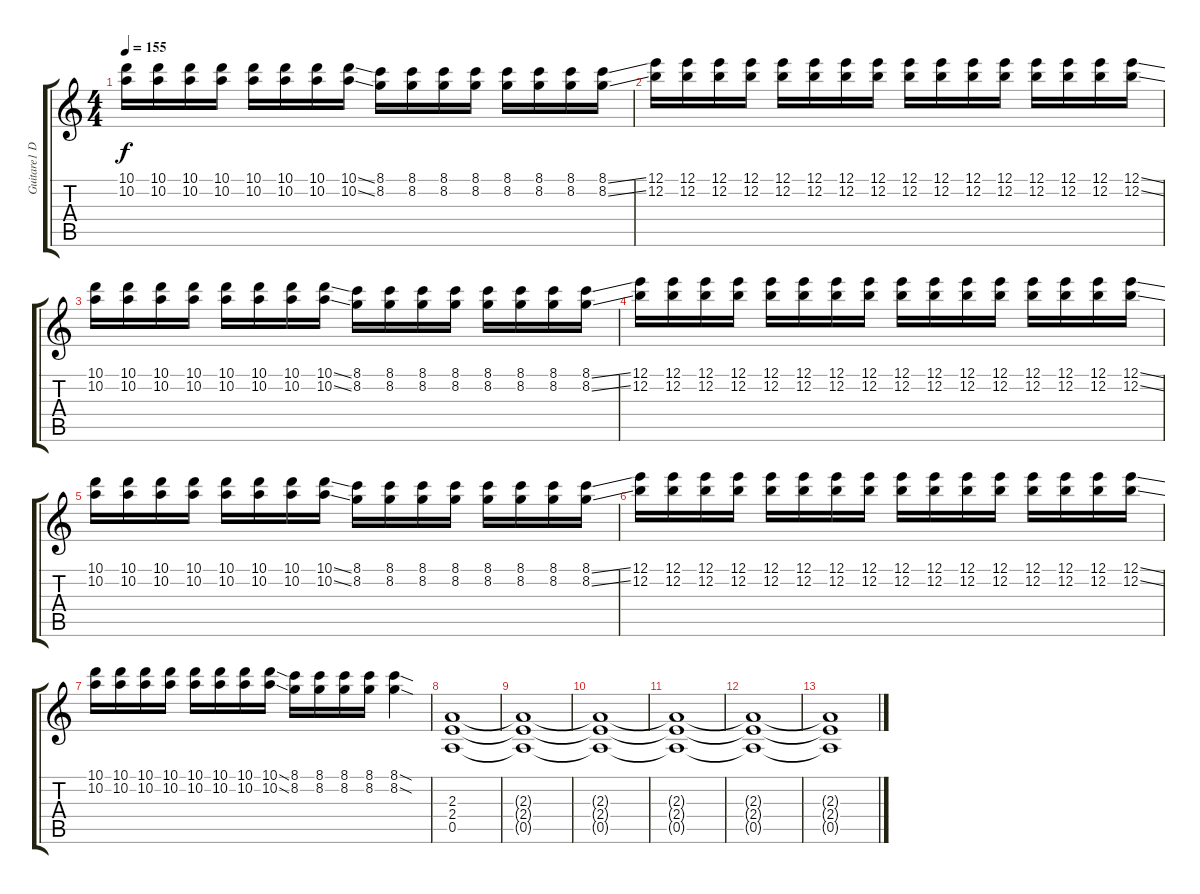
\track ("Guitare1 Dr-D" "Guitare1 D") {instrument distortionguitar}
\staff {score tabs}
\tuning (E4 B3 G3 D3 A2 D2) {hide}
\ts (4 4)
\tempo 155
\clef g2
\ks c
(10.1 10.2).16{dy f} (10.1 10.2).16 (10.1 10.2).16 (10.1 10.2).16 (10.1 10.2).16 (10.1 10.2).16 (10.1 10.2).16 (10.1{ss} 10.2{ss}).16 (8.1 8.2).16 (8.1 8.2).16 (8.1 8.2).16 (8.1 8.2).16 (8.1 8.2).16 (8.1 8.2).16 (8.1 8.2).16 (8.1{ss} 8.2{ss}).16 |
(12.1 12.2).16 (12.1 12.2).16 (12.1 12.2).16 (12.1 12.2).16 (12.1 12.2).16 (12.1 12.2).16 (12.1 12.2).16 (12.1 12.2).16 (12.1 12.2).16 (12.1 12.2).16 (12.1 12.2).16 (12.1 12.2).16 (12.1 12.2).16 (12.1 12.2).16 (12.1 12.2).16 (12.1{ss} 12.2{ss}).16 |
(10.1 10.2).16 (10.1 10.2).16 (10.1 10.2).16 (10.1 10.2).16 (10.1 10.2).16 (10.1 10.2).16 (10.1 10.2).16 (10.1{ss} 10.2{ss}).16 (8.1 8.2).16 (8.1 8.2).16 (8.1 8.2).16 (8.1 8.2).16 (8.1 8.2).16 (8.1 8.2).16 (8.1 8.2).16 (8.1{ss} 8.2{ss}).16 |
(12.1 12.2).16 (12.1 12.2).16 (12.1 12.2).16 (12.1 12.2).16 (12.1 12.2).16 (12.1 12.2).16 (12.1 12.2).16 (12.1 12.2).16 (12.1 12.2).16 (12.1 12.2).16 (12.1 12.2).16 (12.1 12.2).16 (12.1 12.2).16 (12.1 12.2).16 (12.1 12.2).16 (12.1{ss} 12.2{ss}).16 |
(10.1 10.2).16 (10.1 10.2).16 (10.1 10.2).16 (10.1 10.2).16 (10.1 10.2).16 (10.1 10.2).16 (10.1 10.2).16 (10.1{ss} 10.2{ss}).16 (8.1 8.2).16 (8.1 8.2).16 (8.1 8.2).16 (8.1 8.2).16 (8.1 8.2).16 (8.1 8.2).16 (8.1 8.2).16 (8.1{ss} 8.2{ss}).16 |
(12.1 12.2).16 (12.1 12.2).16 (12.1 12.2).16 (12.1 12.2).16 (12.1 12.2).16 (12.1 12.2).16 (12.1 12.2).16 (12.1 12.2).16 (12.1 12.2).16 (12.1 12.2).16 (12.1 12.2).16 (12.1 12.2).16 (12.1 12.2).16 (12.1 12.2).16 (12.1 12.2).16 (12.1{ss} 12.2{ss}).16 |
(10.1 10.2).16 (10.1 10.2).16 (10.1 10.2).16 (10.1 10.2).16 (10.1 10.2).16 (10.1 10.2).16 (10.1 10.2).16 (10.1{ss} 10.2{ss}).16 (8.1 8.2).16 (8.1 8.2).16 (8.1 8.2).16 (8.1 8.2).16 (8.1{sod} 8.2{sod}).4 |
(2.3 2.4 0.5).1 |
(2.3{t} 2.4{t} 0.5{t}).1 |
(2.3{t} 2.4{t} 0.5{t}).1 |
(2.3{t} 2.4{t} 0.5{t}).1 |
(2.3{t} 2.4{t} 0.5{t}).1 |
(2.3{t} 2.4{t} 0.5{t}).1
